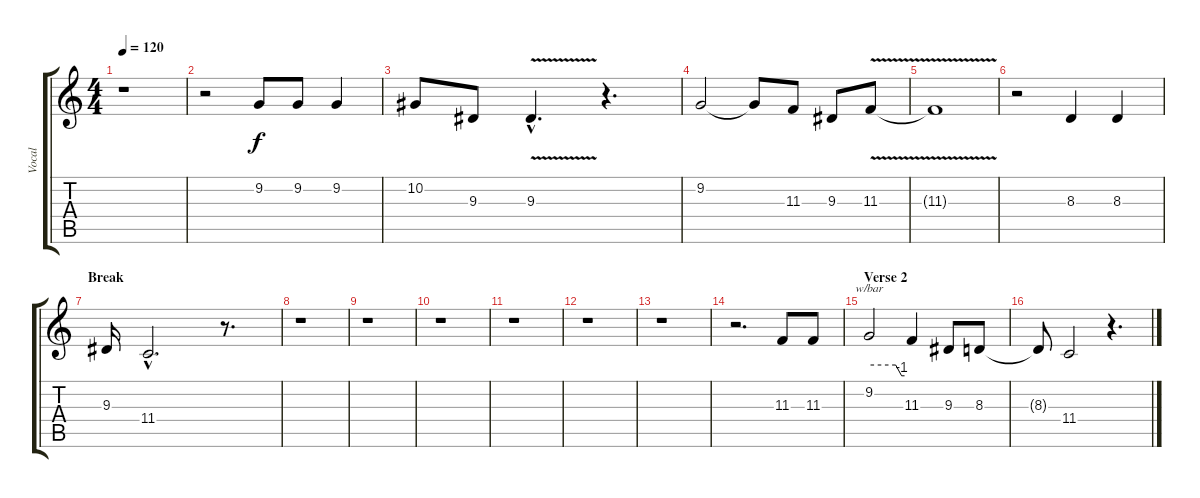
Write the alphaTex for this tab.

\track ("Vocal" "Vocal") {instrument viola}
\staff {score tabs}
\tuning (Eb4 Bb3 Gb3 Db3 Ab2 Eb2) {hide}
\ts (4 4)
\tempo 120
\clef g2
\ks c
r.1{dy f} |
r.2 9.2.8 9.2.8 9.2.4 |
10.2.8 9.3.8 9.3{v hac}.4{d} r.4{d} |
9.2.2 9.2{t}.8 11.3.8 9.3.8 11.3{v}.8 |
11.3{t}.1 |
r.2 8.3.4 8.3.4 |
\section ("" "Break")
9.3.16 11.4{hac}.2{d} r.8{d} |
r.1 |
r.1 |
r.1 |
r.1 |
r.1 |
r.1 |
r.2{d} 11.3.8 11.3.8 |
\section ("" "Verse 2")
9.2.2{tbe (custom default 0 0 45 0 55 -4 60 -4)} 11.3.4 9.3.8 8.3.8 |
8.3{t}.8 11.4.2 r.4{d}
